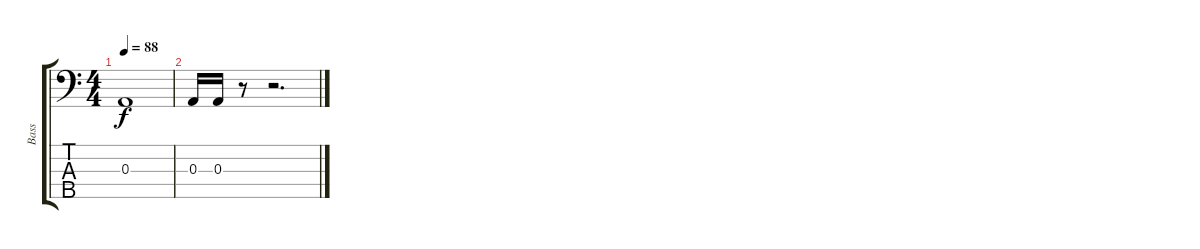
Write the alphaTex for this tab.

\track ("Bass" "Bass") {instrument electricbassfinger}
\staff {score tabs}
\tuning (G2 D2 A1 E1 B0) {hide}
\ts (4 4)
\tempo 88
\clef f4
\ks c
0.3.1{dy f} |
0.3.16 0.3.16 r.8 r.2{d}
